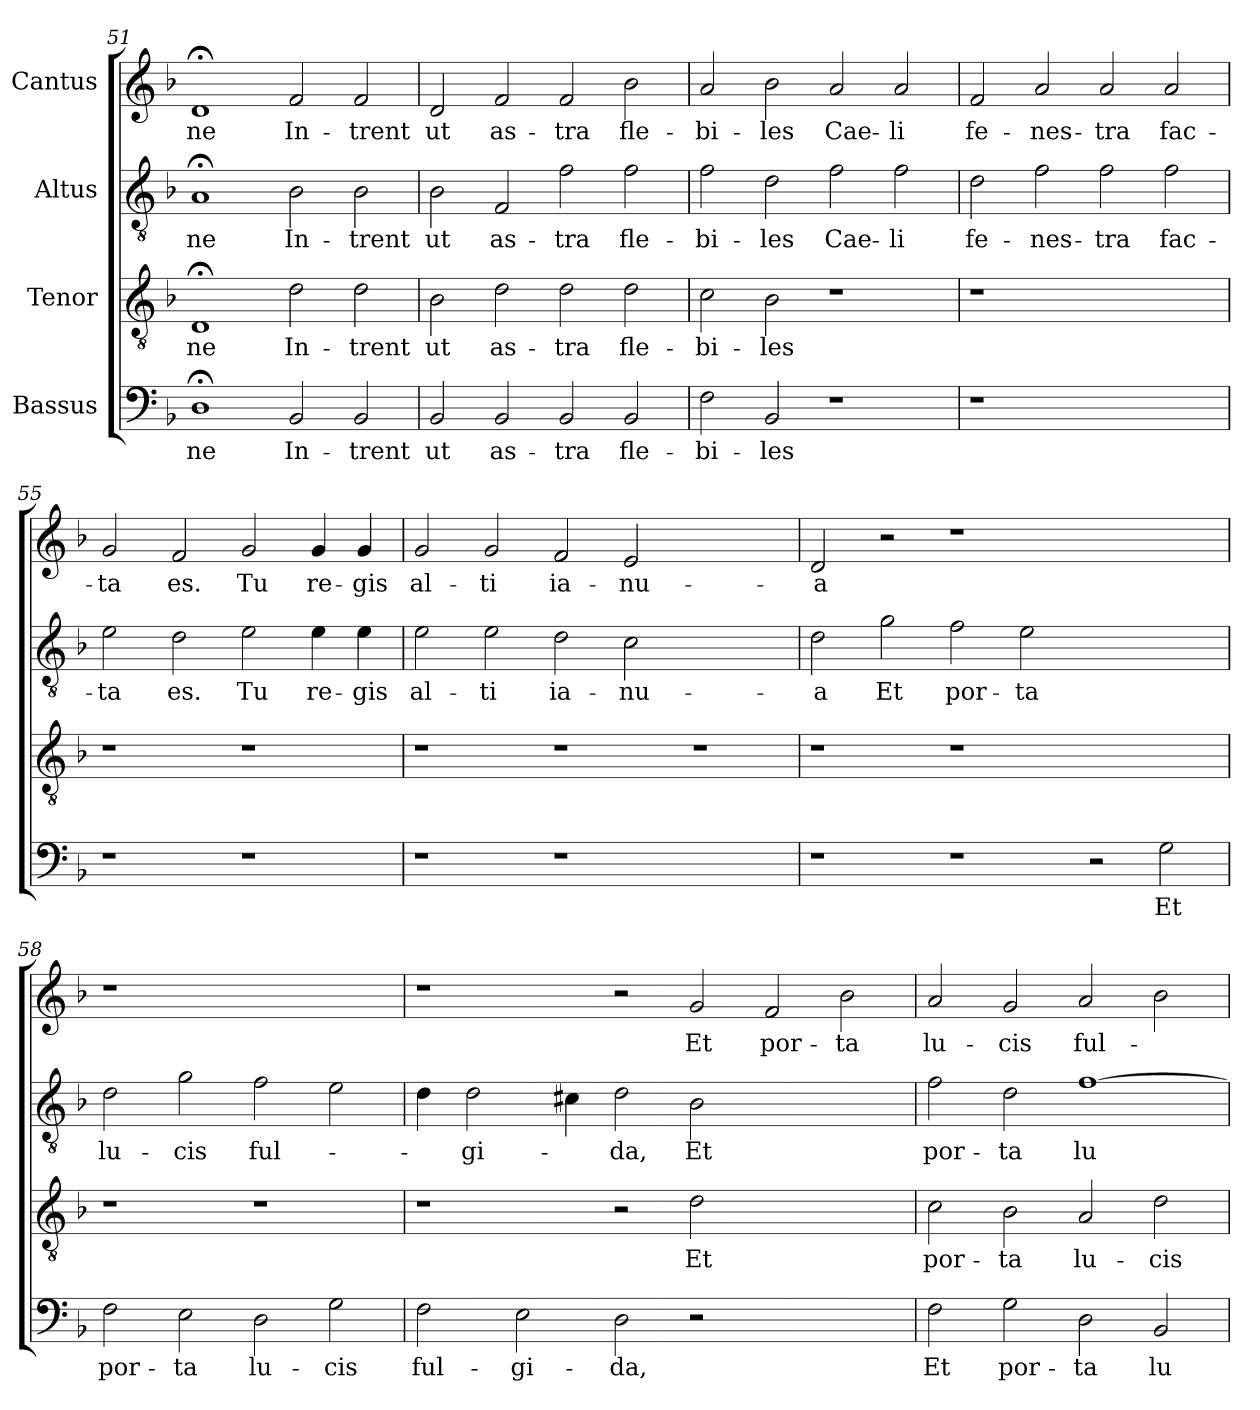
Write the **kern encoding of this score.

**kern	**text	**kern	**text	**kern	**text	**kern	**text
*part4	*part4	*part3	*part3	*part2	*part2	*part1	*part1
*staff4	*staff4	*staff3	*staff3	*staff2	*staff2	*staff1	*staff1
*I"Bassus	*	*I"Tenor	*	*I"Altus	*	*I"Cantus	*
*clefF4	*	*clefGv2	*	*clefGv2	*	*clefG2	*
*k[b-]	*	*k[b-]	*	*k[b-]	*	*k[b-]	*
*F:	*	*F:	*	*F:	*	*F:	*
=51	=51	=51	=51	=51	=51	=51	=51
!	!LO:LY:i	!	!LO:LY:i	!	!LO:LY:i	!	!LO:LY:i
1D;<\	-ne	1D;</	-ne	1A;</	-ne	1d;</	-ne
2BB-/	In-	2d\	In-	2B-\	In-	2f/	In-
2BB-/	-trent	2d\	-trent	2B-\	-trent	2f/	-trent
!!LO:LB:g=z
=52	=52	=52	=52	=52	=52	=52	=52
2BB-/	ut	2B-\	ut	2B-\	ut	2d/	ut
2BB-/	as-	2d\	as-	2F/	as-	2f/	as-
2BB-/	-tra	2d\	-tra	2f\	-tra	2f/	-tra
2BB-/	fle-	2d\	fle-	2f\	fle-	2b-\	fle-
=53	=53	=53	=53	=53	=53	=53	=53
2F\	-bi-	2c\	-bi-	2f\	-bi-	2a/	-bi-
2BB-/	-les	2B-\	-les	2d\	-les	2b-\	-les
1r	.	1r	.	2f\	Cae-	2a/	Cae-
.	.	.	.	2f\	-li	2a/	-li
=54	=54	=54	=54	=54	=54	=54	=54
1r	.	1r	.	2d\	fe-	2f/	fe-
.	.	.	.	2f\	-nes-	2a/	-nes-
1ryy	.	1ryy	.	2f\	-tra	2a/	-tra
.	.	.	.	2f\	fac-	2a/	fac-
=55	=55	=55	=55	=55	=55	=55	=55
1r	.	1r	.	2e\	-ta	2g/	-ta
.	.	.	.	2d\	es.	2f/	es.
1r	.	1r	.	2e\	Tu	2g/	Tu
.	.	.	.	4e\	re-	4g/	re-
.	.	.	.	4e\	-gis	4g/	-gis
=56	=56	=56	=56	=56	=56	=56	=56
1r	.	1r	.	2e\	al-	2g/	al-
.	.	.	.	2e\	-ti	2g/	-ti
1r	.	1r	.	2d\	ia-	2f/	ia-
.	.	.	.	2c\	-nu-	2e/	-nu-
1ryy	.	1r	.	1ryy	.	1ryy	.
!!LO:LB:g=z
=57	=57	=57	=57	=57	=57	=57	=57
1r	.	1r	.	2d\	-a	2d/	-a
.	.	.	.	2g\	Et	2r	.
1r	.	1r	.	2f\	por-	1r	.
.	.	.	.	2e\	-ta	.	.
2r	.	1ryy	.	1ryy	.	1ryy	.
2G\	Et	.	.	.	.	.	.
=58	=58	=58	=58	=58	=58	=58	=58
2F\	por-	1r	.	2d\	lu-	1r	.
2E\	-ta	.	.	2g\	-cis	.	.
2D\	lu-	1r	.	2f\	ful-	1ryy	.
2G\	-cis	.	.	2e\	.	.	.
=59	=59	=59	=59	=59	=59	=59	=59
2F\	ful-	1r	.	4d\	.	1r	.
.	.	.	.	2d\	-gi-	.	.
2E\	-gi-	.	.	.	.	.	.
.	.	.	.	4c#X\	.	.	.
2D\	-da,	2r	.	2d\	-da,	2r	.
!	!	!	!	!	!LO:LY:i	!	!
2r	.	2d\	Et	2B-\	Et	2g/	Et
1ryy	.	1ryy	.	1ryy	.	2f/	por-
.	.	.	.	.	.	2b-\	-ta
=60	=60	=60	=60	=60	=60	=60	=60
!	!LO:LY:i	!	!	!	!LO:LY:i	!	!
2F\	Et	2c\	por-	2f\	por-	2a/	lu-
!	!LO:LY:i	!	!	!	!LO:LY:i	!	!
2G\	por-	2B-\	-ta	2d\	-ta	2g/	-cis
!	!LO:LY:i	!	!	!	!LO:LY:i	!	!
2D\	-ta	2A/	lu-	[1f\	lu-	2a/	ful-
!	!LO:LY:i	!	!	!	!	!	!
2BB-/	lu-	2d\	-cis	.	.	2b-\	.
=	=	=	=	=	=	=	=
*-	*-	*-	*-	*-	*-	*-	*-
